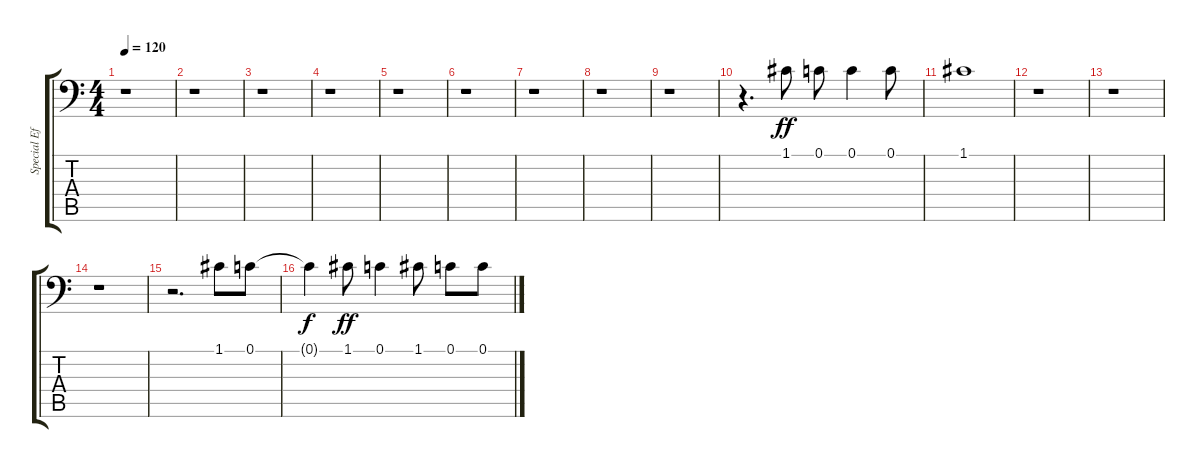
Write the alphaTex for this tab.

\track ("Special Effects" "Special Ef") {instrument clarinet}
\staff {score tabs}
\tuning (C4 G3 Eb3 Bb2 F2 Bb1) {hide}
\ts (4 4)
\tempo 120
\clef f4
\ks c
r.1{dy ff} |
r.1 |
r.1 |
r.1 |
r.1 |
r.1 |
r.1 |
r.1 |
r.1 |
r.4{d} 1.1.8 0.1.8 0.1.4 0.1.8 |
1.1.1 |
r.1 |
r.1 |
r.1 |
r.2{d} 1.1.8 0.1.8 |
0.1{t}.4{dy f} 1.1.8{dy ff} 0.1.4 1.1.8 0.1.8 0.1.8
